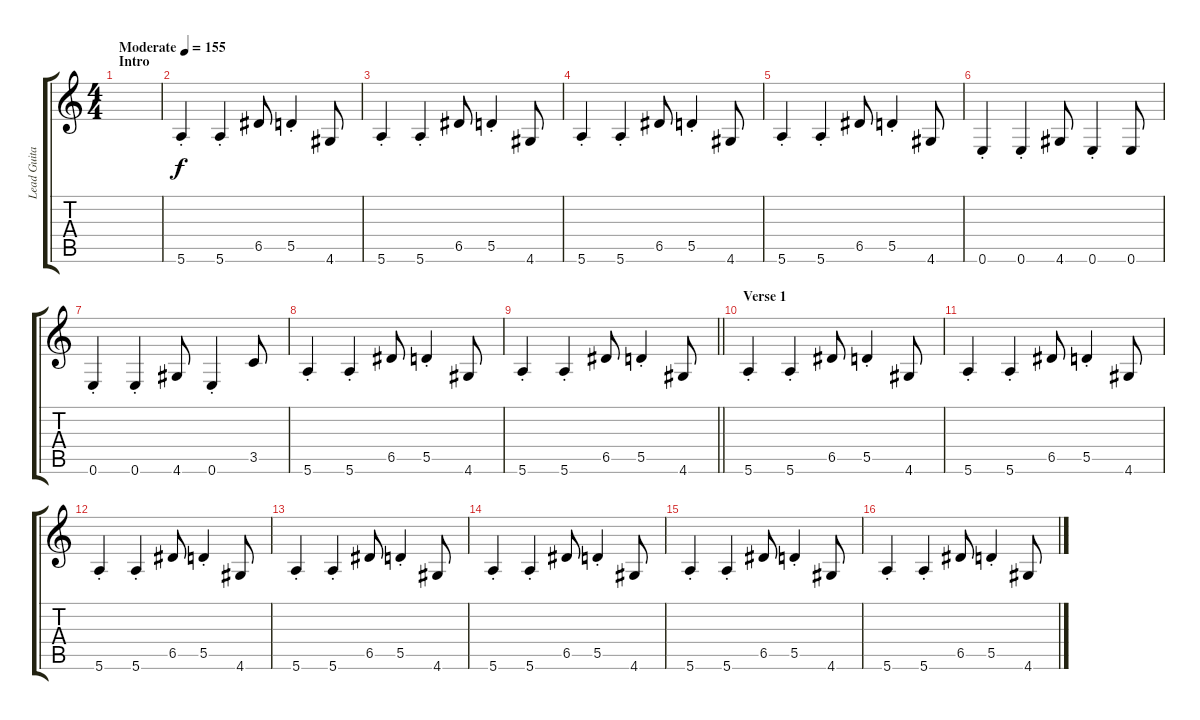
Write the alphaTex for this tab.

\track ("Lead Guitar (Distortion)" "Lead Guita") {instrument distortionguitar}
\staff {score tabs}
\tuning (E4 B3 G3 D3 A2 E2) {hide}
\ts (4 4)
\section ("" "Intro")
\tempo (155 "Moderate")
\clef g2
\ks c
|
5.6{st}.4 5.6{st}.4 6.5.8 5.5{st}.4 4.6.8 |
5.6{st}.4 5.6{st}.4 6.5.8 5.5{st}.4 4.6.8 |
5.6{st}.4 5.6{st}.4 6.5.8 5.5{st}.4 4.6.8 |
5.6{st}.4 5.6{st}.4 6.5.8 5.5{st}.4 4.6.8 |
0.6{st}.4 0.6{st}.4 4.6.8 0.6{st}.4 0.6.8 |
0.6{st}.4 0.6{st}.4 4.6.8 0.6{st}.4 3.5.8 |
5.6{st}.4 5.6{st}.4 6.5.8 5.5{st}.4 4.6.8 |
\barLineRight lightlight
5.6{st}.4 5.6{st}.4 6.5.8 5.5{st}.4 4.6.8 |
\section ("" "Verse 1")
5.6{st}.4 5.6{st}.4 6.5.8 5.5{st}.4 4.6.8 |
5.6{st}.4 5.6{st}.4 6.5.8 5.5{st}.4 4.6.8 |
5.6{st}.4 5.6{st}.4 6.5.8 5.5{st}.4 4.6.8 |
5.6{st}.4 5.6{st}.4 6.5.8 5.5{st}.4 4.6.8 |
5.6{st}.4 5.6{st}.4 6.5.8 5.5{st}.4 4.6.8 |
5.6{st}.4 5.6{st}.4 6.5.8 5.5{st}.4 4.6.8 |
5.6{st}.4 5.6{st}.4 6.5.8 5.5{st}.4 4.6.8
